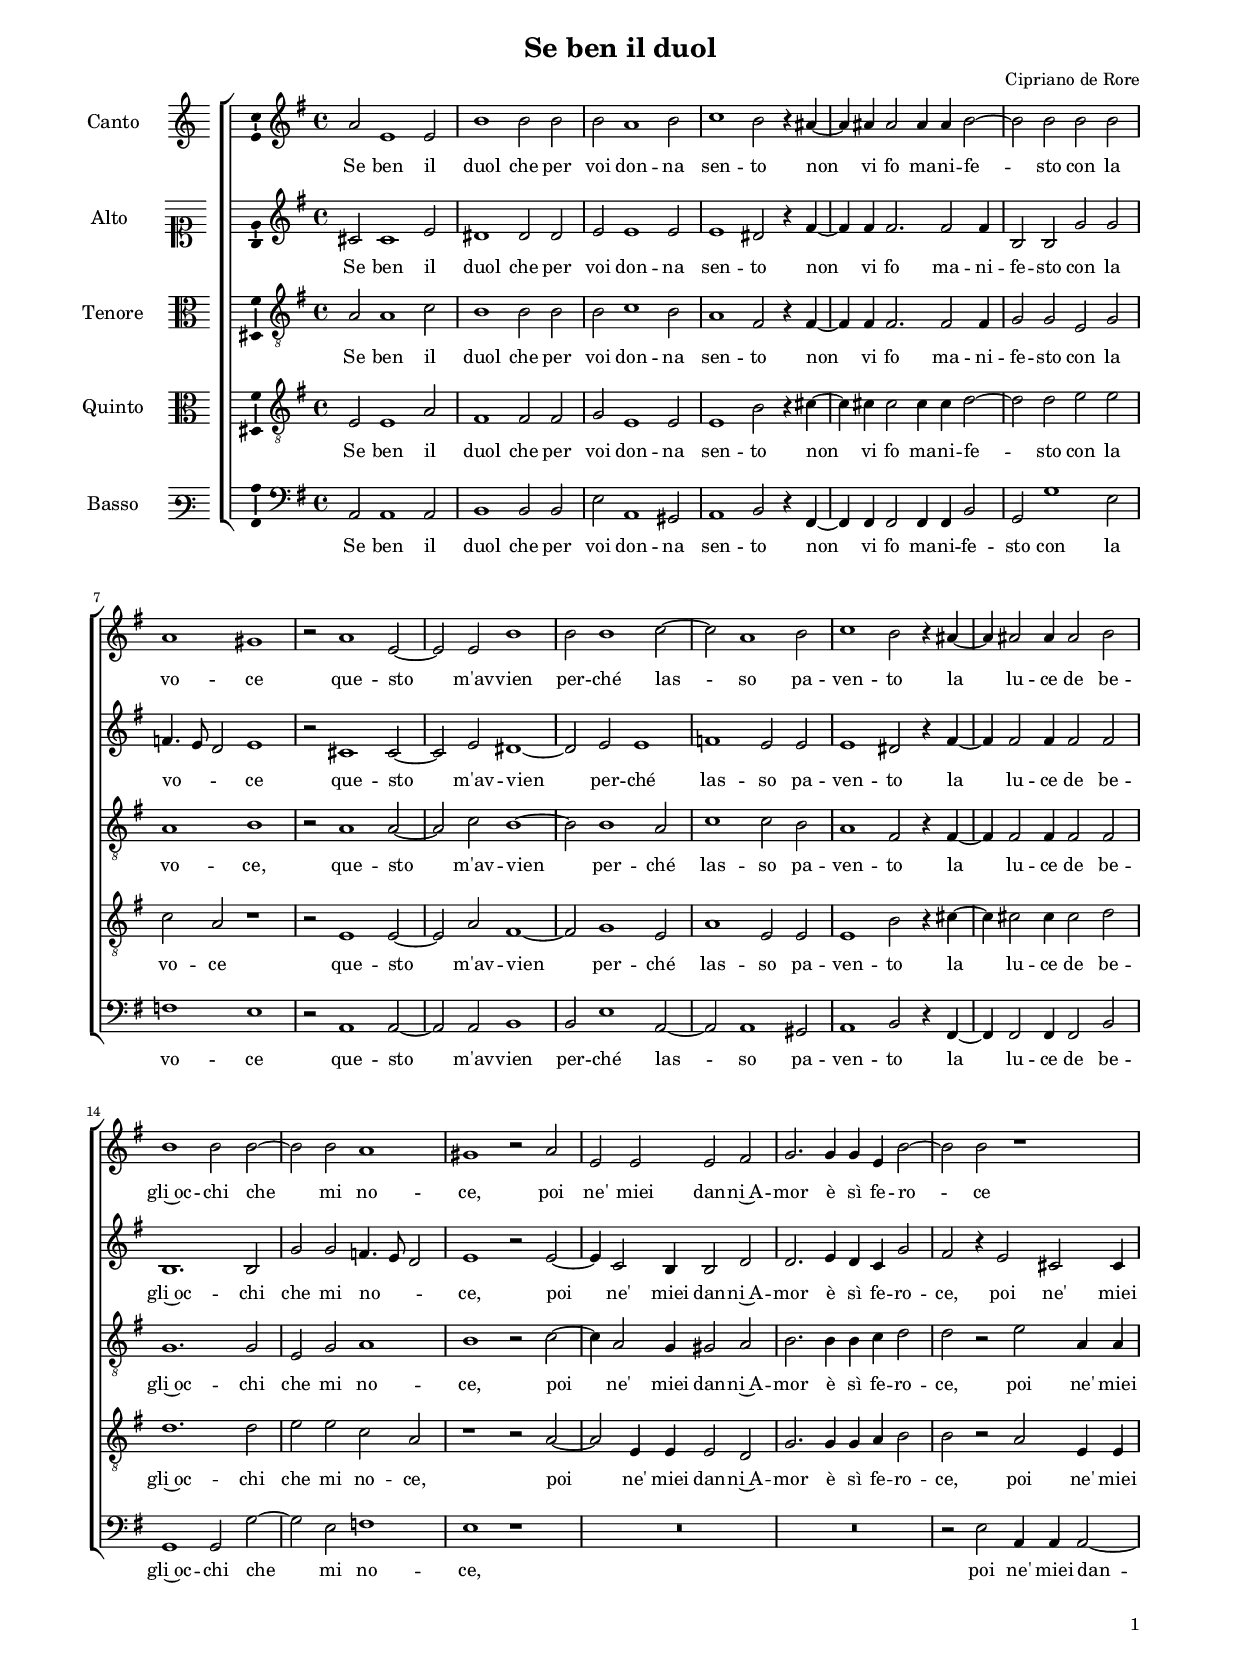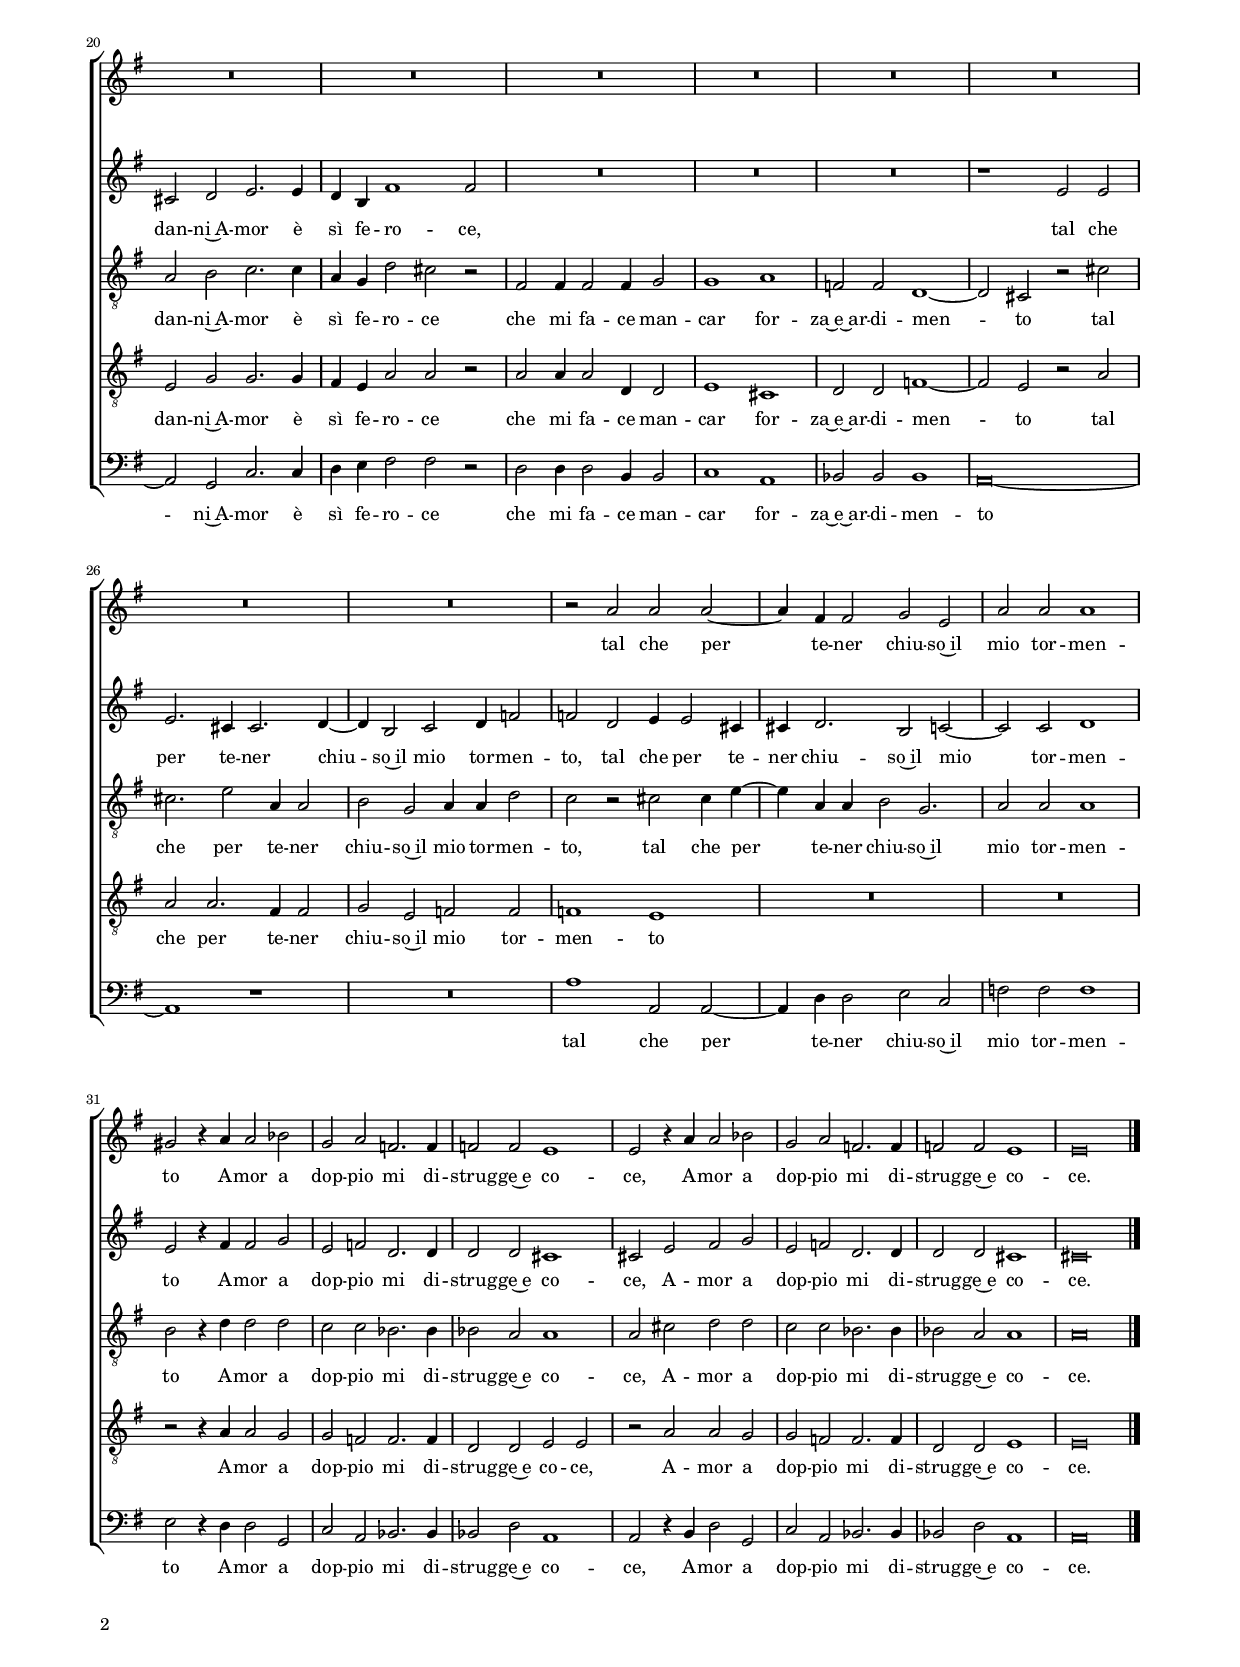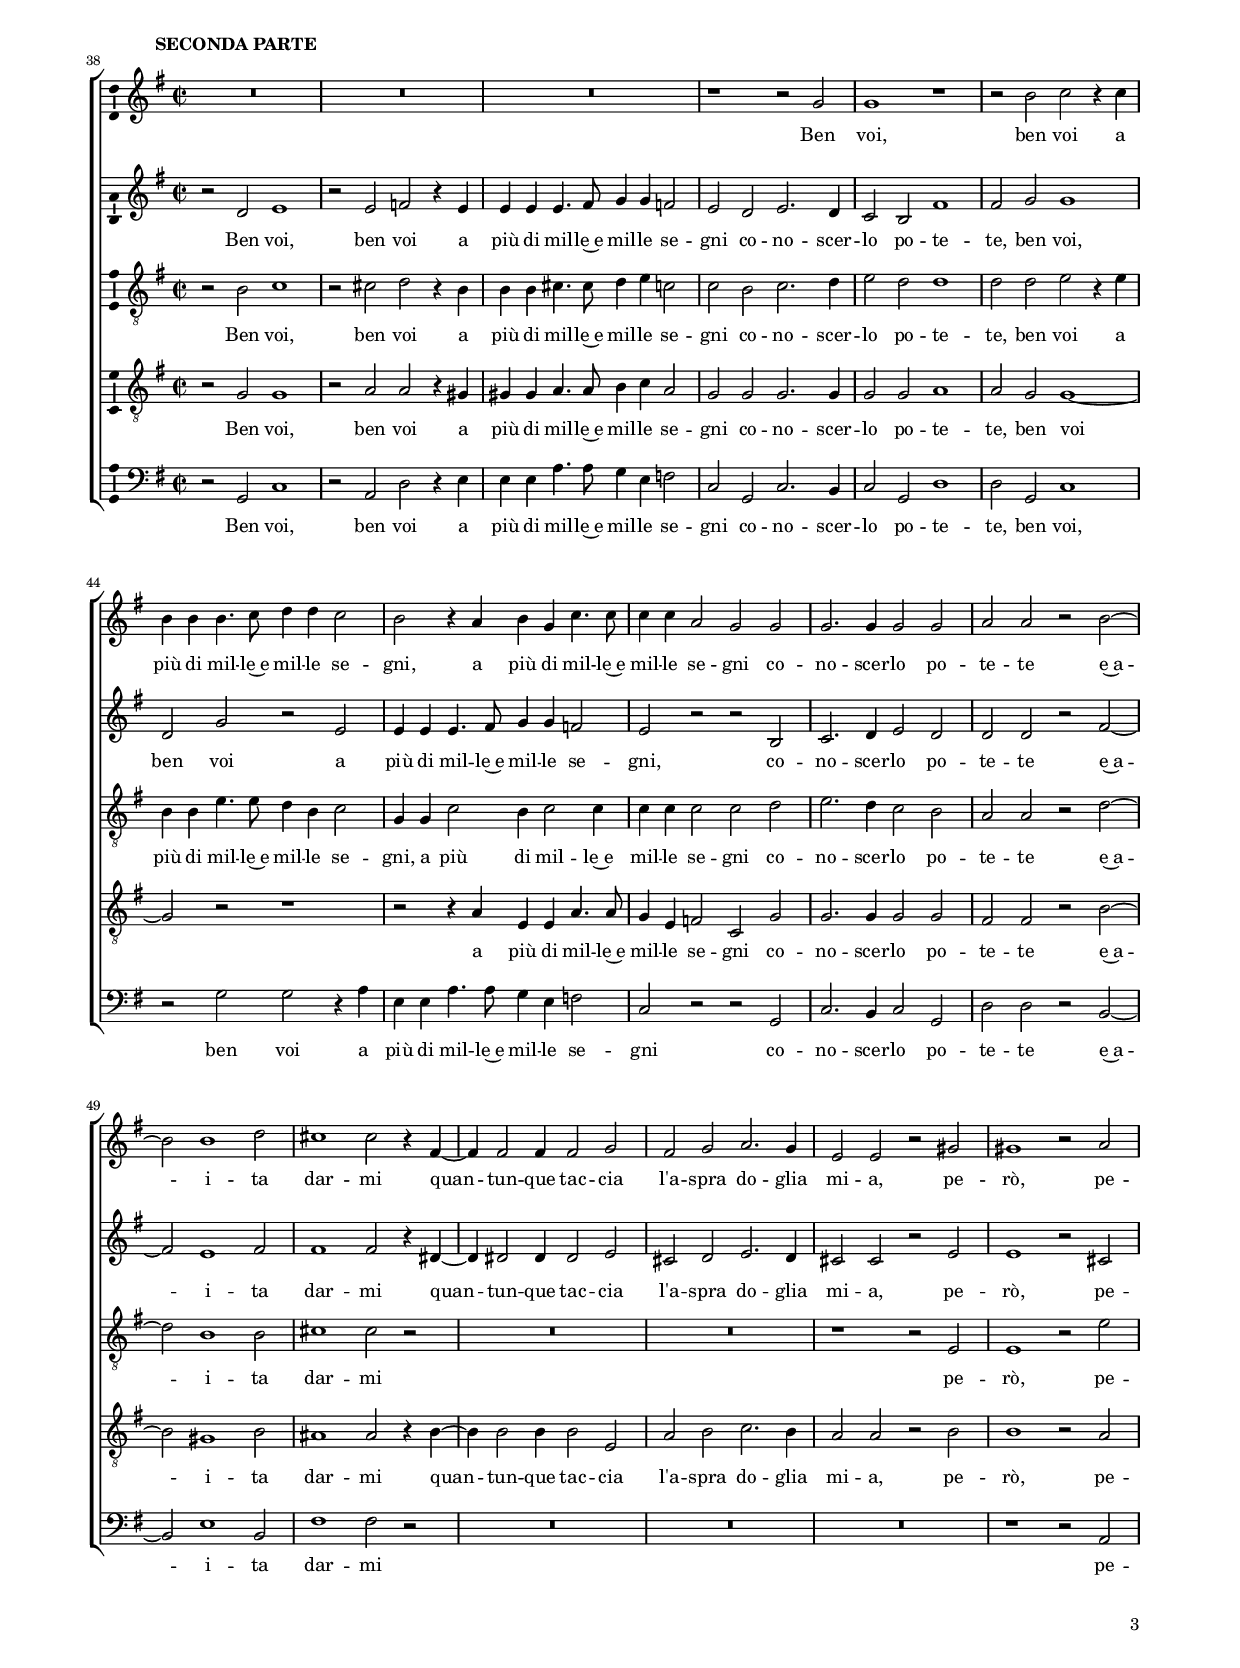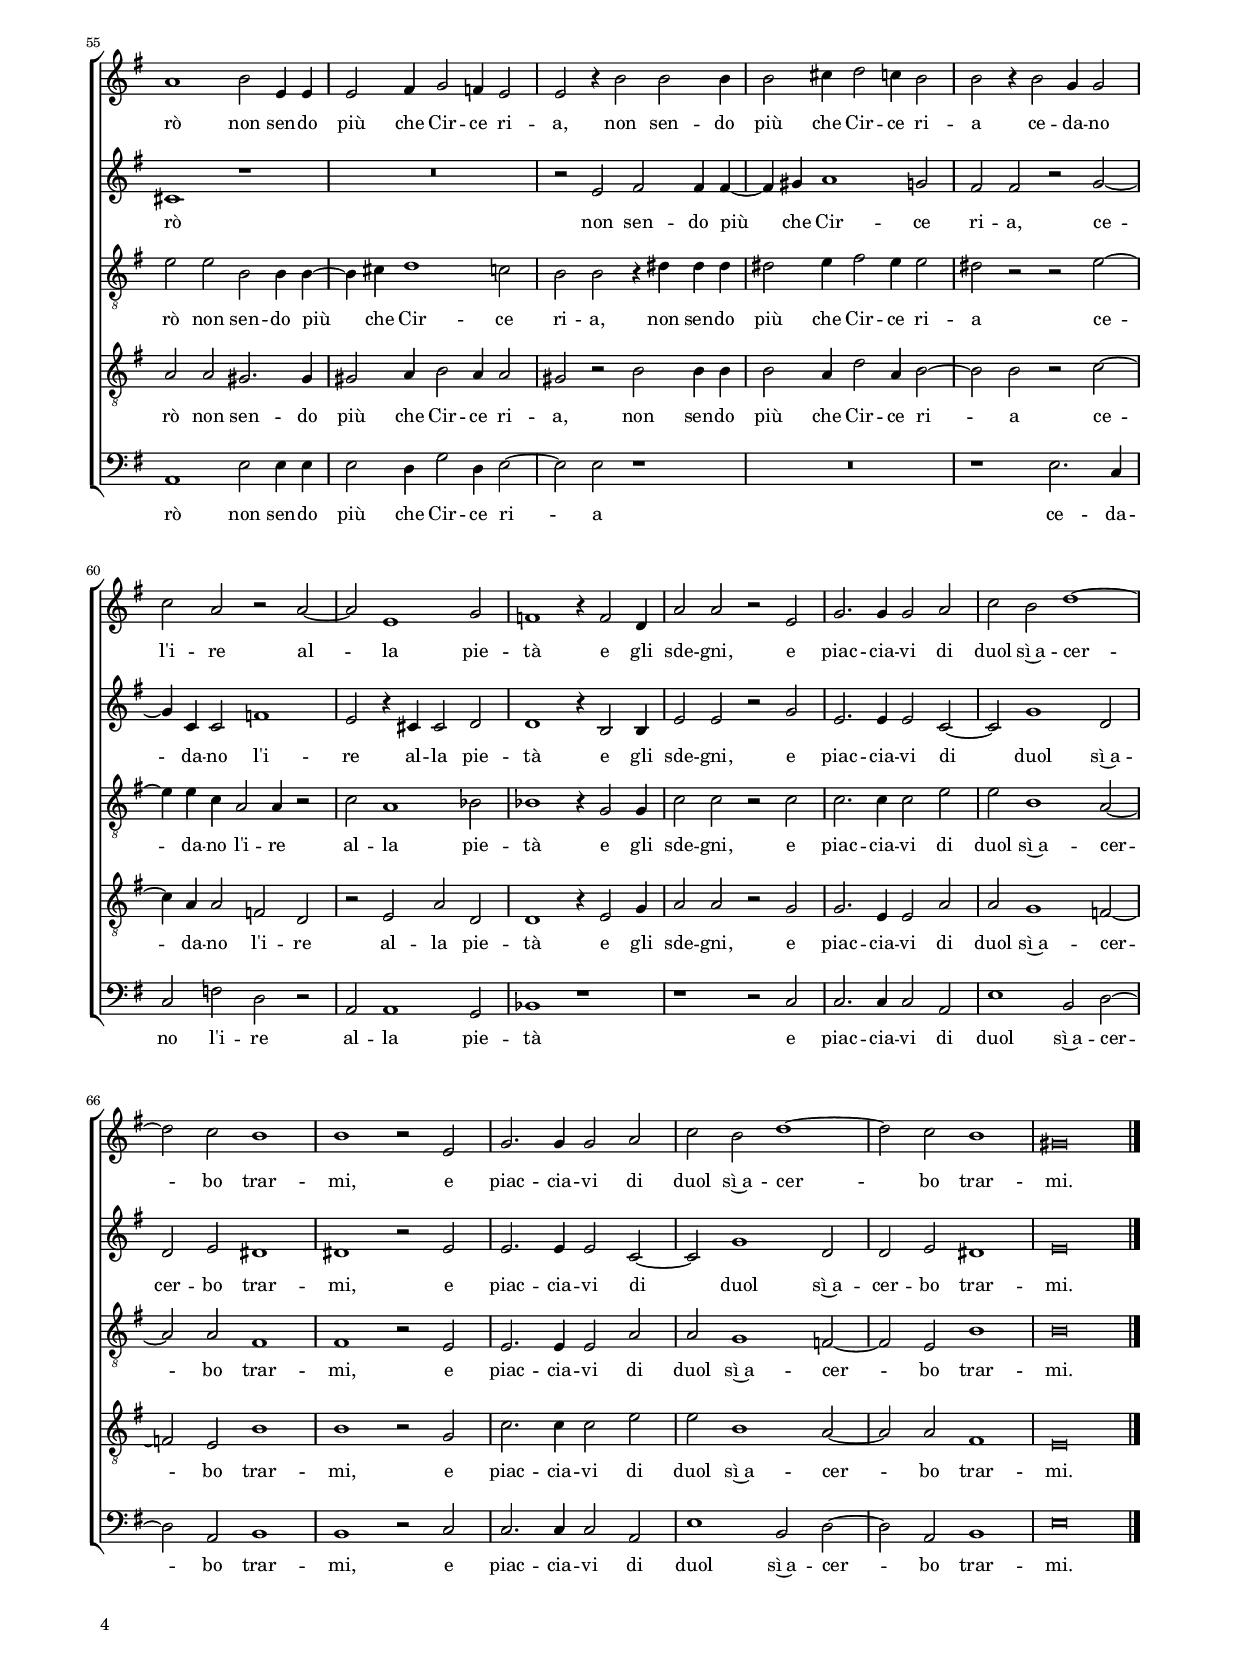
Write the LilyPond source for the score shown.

\header
{
  title="Se ben il duol"
  composer="Cipriano de Rore"
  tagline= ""
}

\version "2.24.2"
\language deutsch
#(set-global-staff-size 15)
% #(set-default-paper-size "letter")
#(ly:set-option 'point-and-click #f)

	
	ficta = { \once \set suggestAccidentals = ##t }
	
	forget = #(define-music-function (music) (ly:music?) #{
		\accidentalStyle forget
		$music
		\accidentalStyle default
		#})
	

\paper
	{
	top-margin = 1.6 \cm
	bottom-margin = 1 \cm
	left-margin = 1.7 \cm
	right-margin = 1.7 \cm
	ragged-bottom = ##f
	ragged-last-bottom = ##f
	print-page-number = ##f
	score-system-spacing = #'((basic-distance . 16) (minimum-distance . 14) (padding . 5) (strechability . 150))
	system-system-spacing = #'((basic-distance . 16) (minimum-distance . 14) (padding . 5) (strechability . 150))
	oddFooterMarkup=\markup   \fill-line { "" \fromproperty #'page:page-number-string }
	evenFooterMarkup=\markup  \fill-line { \fromproperty #'page:page-number-string "" }
	last-bottom-spacing = #'((basic-distance . 12) (minimum-distance . 7) (padding . 4))
	systems-per-page = 3
	page-count = 4
%	min-systems-per-page = 3
	}

global = {
	\key c \major
	\time 4/4 \set Score.measureLength = #(ly:make-moment 2/1)
	\skip 1*74 \bar "|."
	}
	

incipitcantus = \markup { \score {
	{
	\set Staff.instrumentName = \markup { \fontsize #1 "Canto" }
	\key c \major
	\clef violin
	s4 \bar ""
	}
	\layout  {
	raggedright = ##t
	indent = 1.8 \cm
	line-width = 2.5 \cm
	\context { \Staff \remove Time_signature_engraver }
	\override Staff.Clef.Y-extent = #'(0 . 0)
	}} \hspace #1 }
	  
	  
incipitaltus = \markup { \score {
	{
	\set Staff.instrumentName = \markup { \fontsize #1 "Alto" }
	\key c \major
	\clef soprano
	s4 \bar ""
	}
	\layout  {
	raggedright = ##t
	indent = 1.8 \cm
	line-width = 2.5 \cm
	\context { \Staff \remove Time_signature_engraver }
	\override Staff.Clef.Y-extent = #'(0 . 0)
	}} \hspace #1 }


incipittenor = \markup { \score {
	{
	\set Staff.instrumentName = \markup { \fontsize #1 "Tenore" }
	\key c \major
	\clef alto
	s4 \bar ""
	}
	\layout  {
	raggedright = ##t
	indent = 1.8 \cm
	line-width = 2.5 \cm
	\context { \Staff \remove Time_signature_engraver }
	\override Staff.Clef.Y-extent = #'(0 . 0)
	}} \hspace #1 }
	  
	  
incipitquintus = \markup { \score {
	{
	\set Staff.instrumentName = \markup { \fontsize #1 "Quinto" }
	\key c \major
	\clef alto
	s4 \bar ""
	}
	\layout  {
	raggedright = ##t
	indent = 1.8 \cm
	line-width = 2.5 \cm
	\context { \Staff \remove Time_signature_engraver }
	\override Staff.Clef.Y-extent = #'(0 . 0)
	}} \hspace #1 }
	  
	  
incipitbassus = \markup { \score {
	{
	\set Staff.instrumentName = \markup { \fontsize #1 "Basso" }
	\key c \major
	\clef varbaritone
	s4 \bar ""
	}
	\layout  {
	raggedright = ##t
	indent = 1.8 \cm
	line-width = 2.5 \cm
	\context { \Staff \remove Time_signature_engraver }
	\override Staff.Clef.Y-extent = #'(0 . 0)
	}} \hspace #1 }


cantus =  \relative c''
	{
	d2 a1 a2
	e'1 e2 e
	e2 d1 e2
	f1 e2 r4 dis~
%5
	dis4 dis dis2 dis4 dis e2~ |
	e2 e e e
	d1 cis
	r2 d1 a2~
	a2 a e'1
%10
	e2 e1 f2~ |
	f2 d1 e2
	f1 e2 r4 dis~
	dis4 dis2 dis4 dis2 e \break
	e1 e2 e~
%15
	e2 e d1 |
	cis1 r2 d
	a2 a a h
	c2. c4 c a e'2~
	e2 e r1 \break
%20
	R\breve |
	R\breve
	R\breve
	R\breve
	R\breve
%25
	R\breve | \break
	R\breve
	R\breve
	r2 d d d~
	d4 h h2 c a
%30
	d2 d d1 | \break
	cis2 r4 d d2 es
	c2 d b2. b4
	b2 b a1
	a2 r4 d d2 es
%35
	c2 d b2. b4 |
	b2 b a1
	a\breve |
	}


altus =  \relative c'
	{
	fis2 fis1 a2
	gis1 gis2 gis
	a2 a1 a2
	a1 gis2 r4 h~
%5
	h4 h h2. h2 h4 |
	e,2 e c' c
	b4. a8 g2 a1
	r2 fis1 fis2~
	fis2 a gis1~
%10
	gis2 a a1 |
	b1 a2 a
	a1 gis2 r4 h~
	h4 h2 h4 h2 h
	e,1. e2
%15
	c'2 c b4. a8 g2 |
	a1 r2 a~
	a4 f2 e4 e2 g
	g2. a4 g f c'2
	h2 r4 a2 fis fis4
%20
	fis2 g a2. a4 |
	g4 e h'1 h2
	R\breve
	R\breve
	R\breve
%25
	r1 a2 a |
	a2. fis4 fis2. g4~
	g4 e2 f g4 b2
	b2 g a4 a2 fis4
	fis4 g2. e2 f~
%30
	f2 f g1 |
	a2 r4 h h2 c
	a2 b g2. g4
	g2 g fis1
	fis2 a h c
%35
	a2 b g2. g4 |
	g2 g fis1
	fis\breve |
	}


tenor =  \relative c'
	{
	d2 d1 f2
	e1 e2 e
	e2 f1 e2
	d1 h2 r4 h~
%5
	h4 h h2. h2 h4 |
	c2 c a c
	d1 e
	r2 d1 d2~
	d2 f e1~
%10
	e2 e1 d2 |
	f1 f2 e
	d1 h2 r4 h~
	h4 h2 h4 h2 h
	c1. c2
%15
	a2 c d1 |
	e1 r2 f~
	f4 d2 c4 cis2 d
	e2. e4 e f g2
	g2 r a d,4 d
%20
	d2 e f2. f4 |
	d4 c g'2 fis r
	h,2 h4 h2 h4 c2
	c1 d
	b2 b g1~
%25
	g2 fis r fis' |
	fis2. a2 d,4 d2
	e2 c d4 d g2
	f2 r fis fis4 a~
	a4 d, d e2 c2.
%30
	d2 d d1 |
	e2 r4 g g2 g
	f2 f es2. es4
	es2 d d1
	d2 fis g g
%35
	f2 f es2. es4 |
	es2 d d1
	d\breve |
	}


quintus  =  \relative c'
	{
	a2 a1 d2
	h1 h2 h
	c2 a1 a2
	a1 e'2 r4 fis~
%5
	fis4 fis fis2 fis4 fis g2~ |
	g2 g a a
	f2 d r1
	r2 a1 a2~
	a2 d h1~
%10
	h2 c1 a2 |
	d1 a2 a
	a1 e'2 r4 fis~
	fis4 fis2 fis4 fis2 g
	g1. g2
%15
	a2 a f d |
	r1 r2 d~
	d2 a4 a a2 g
	c2. c4 c4 d e2
	e2 r d a4 a
%20
	a2 c c2. c4 |
	h4 a d2 d r
	d2 d4 d2 g,4 g2
	a1 fis
	g2 g b1~
%25
	b2 a r d |
	d2 d2. h4 h2
	c2 a b b
	b1 a
	R\breve
%30
	R\breve |
	r2 r4 d d2 c
	c2 b b2. b4
	g2 g a a
	r2 d d c
%35
	c2 b b2. b4 |
	g2 g a1
	a\breve |
	}


bassus  =  \relative c
	{
	d2 d1 d2
	e1 e2 e
	a2 d,1 cis2
	d1 e2 r4 h~
%5
	h4 h h2 h4 h e2 |
	c2 c'1 a2
	b1 a
	r2 d,1 d2~
	d2 d e1
%10
	e2 a1 d,2~ |
	d2 d1 cis2
	d1 e2 r4 h~
	h4 h2 h4 h2 e
	c1 c2 c'~
%15
	c2 a b1 |
	a1 r
	R\breve
	R\breve
	r2 a d,4 d d2~
%20
	d2 c f2. f4 |
	g4 a h2 h r
	g2 g4 g2 e4 e2
	f1 d
	es2 es es1
%25
	d\breve~ |
	d1 r
	R\breve
	d'1 d,2 d~
	d4 g g2 a f
%30
	b2 b b1 |
	a2 r4 g g2 c,
	f2 d es2. es4
	es2 g d1
	d2 r4 e g2 c,
%35
	f2 d es2. es4 |
	es2 g d1
	d\breve |
	}


lyricscantus = \lyricmode {
	Se ben il duol che per voi don -- na sen -- to
	non vi fo ma -- ni -- fe -- sto con la vo -- ce
	que -- sto m'av -- vien per -- ché las -- so pa -- ven -- to
	la lu -- ce de be -- gli~oc -- chi che mi no -- ce,
	poi ne' miei dan -- ni~A -- mor è sì fe -- ro -- ce
	tal che per te -- ner chiu -- so~il mio tor -- men -- to
	A -- mor a dop -- pio mi di -- strug -- ge~e co -- ce,
	A -- mor a dop -- pio mi di -- strug -- ge~e co -- ce.
	}


lyricsaltus = \lyricmode {
	Se ben il duol che per voi don -- na sen -- to
	non vi fo ma -- ni -- fe -- sto con la vo -- _ _ ce
	que -- sto m'av -- vien per -- ché las -- so pa -- ven -- to
	la lu -- ce de be -- gli~oc -- chi che mi no -- _ _ ce,
	poi ne' miei dan -- ni~A -- mor è sì fe -- ro -- ce,
	poi ne' miei dan -- ni~A -- mor è sì fe -- ro -- ce,
	tal che per te -- ner chiu -- so~il mio tor -- men -- to,
	tal che per te -- ner chiu -- so~il mio tor -- men -- to
	A -- mor a dop -- pio mi di -- strug -- ge~e co -- ce,
	A -- mor a dop -- pio mi di -- strug -- ge~e co -- ce.
	}


lyricstenor = \lyricmode {
	Se ben il duol che per voi don -- na sen -- to
	non vi fo ma -- ni -- fe -- sto con la vo -- ce,
	que -- sto m'av -- vien per -- ché las -- so pa -- ven -- to
	la lu -- ce de be -- gli~oc -- chi che mi no -- ce,
	poi ne' miei dan -- ni~A -- mor è sì fe -- ro -- ce,
	poi ne' miei dan -- ni~A -- mor è sì fe -- ro -- ce
	che mi fa -- ce man -- car for -- za~e~ar -- di -- men -- to
	tal che per te -- ner chiu -- so~il mio tor -- men -- to,
	tal che per te -- ner chiu -- so~il mio tor -- men -- to
	A -- mor a dop -- pio mi di -- strug -- ge~e co -- ce,
	A -- mor a dop -- pio mi di -- strug -- ge~e co -- ce.
	}


lyricsquintus = \lyricmode {
	Se ben il duol che per voi don -- na sen -- to
	non vi fo ma -- ni -- fe -- sto con la vo -- ce
	que -- sto m'av -- vien per -- ché las -- so pa -- ven -- to
	la lu -- ce de be -- gli~oc -- chi che mi no -- ce,
	poi ne' miei dan -- ni~A -- mor è sì fe -- ro -- ce,
	poi ne' miei dan -- ni~A -- mor è sì fe -- ro -- ce
	che mi fa -- ce man -- car for -- za~e~ar -- di -- men -- to
	tal che per te -- ner chiu -- so~il mio tor -- men -- to
	A -- mor a dop -- pio mi di -- strug -- ge~e co -- ce,
	A -- mor a dop -- pio mi di -- strug -- ge~e co -- ce.
	}


lyricsbassus = \lyricmode {
	Se ben il duol che per voi don -- na sen -- to
	non vi fo ma -- ni -- fe -- sto con la vo -- ce
	que -- sto m'av -- vien per -- ché las -- so pa -- ven -- to
	la lu -- ce de be -- gli~oc -- chi che mi no -- ce,
	poi ne' miei dan -- ni~A -- mor è sì fe -- ro -- ce
	che mi fa -- ce man -- car for -- za~e~ar -- di -- men -- to
	tal che per te -- ner chiu -- so~il mio tor -- men -- to
	A -- mor a dop -- pio mi di -- strug -- ge~e co -- ce,
	A -- mor a dop -- pio mi di -- strug -- ge~e co -- ce.
	}


\score
{  
	\transpose c g, {
	\new ChoirStaff \with { \override StaffGrouper.staff-staff-spacing.basic-distance = #12 }
	<<

	\new Staff << \global
	\new Voice="v1" {
		\set Staff.instrumentName=\incipitcantus
		\set Staff.midiInstrument = "reed organ"
		\clef violin
		\cantus }
	\new Lyrics \lyricsto "v1" {\lyricscantus }
	>>


	\new Staff << \global
	\new Voice="v2" {
		\set Staff.instrumentName=\incipitaltus
		\set Staff.midiInstrument = "reed organ"
		\clef violin % "G_8"
		\altus}
	\new Lyrics \lyricsto "v2" {\lyricsaltus }
	>>


	\new Staff << \global
	\new Voice="v3" {
		\set Staff.instrumentName=\incipittenor
		\set Staff.midiInstrument = "reed organ"
		\clef "G_8"
		\tenor }
	\new Lyrics \lyricsto "v3" {\lyricstenor }
	>>


	\new Staff << \global
	\new Voice="v5" {
		\set Staff.instrumentName=\incipitquintus
		\set Staff.midiInstrument = "reed organ"
		\clef "G_8"
		\quintus}
	\new Lyrics \lyricsto "v5" {\lyricsquintus }
	>>


	\new Staff << \global
	\new Voice="v4" {
		\set Staff.instrumentName=\incipitbassus
		\set Staff.midiInstrument = "reed organ"
		\clef bass
		\bassus }
	\new Lyrics \lyricsto "v4" {\lyricsbassus}
	>>

	>>
	} % transpose

	\layout
	{
	indent = 2.2 \cm
	\context { \Lyrics \override VerticalAxisGroup.nonstaff-relatedstaff-spacing.padding = #1.4 }
	\context { \Staff \consists Ambitus_engraver }
%	\context { \Lyrics \override LyricText.font-size = #1 }
	\context { \Staff \consists Ambitus_engraver }
	\context { \Score \override BarNumber.padding = #2 }
	\context { \Voice \override NoteHead.style = #'baroque }
	}


\midi
	{
	\tempo 2 = 90
	}

}

%%%%%%%%%%%%%%%%%%%%  SECUNDA PARS %%%%%%%%%%%%%%%%%%%%


global = {
	\key c \major
	\time 2/2 \set Score.measureLength = #(ly:make-moment 2/1)
	\set Score.barNumberVisibility = #all-bar-numbers-visible \bar ""
	\set Score.currentBarNumber = #38
	\skip 1*68 \bar "|."
	}


cantus =  \relative c''
	{
	R\breve
	R\breve
	R\breve
	r1 r2 c
%5
	c1 r |
	r2 e f r4 f \break
	e4 e e4. f8 g4 g f2
	e2 r4 d e c f4. f8
	f4 f d2 c c
%10
	c2. c4 c2 c |
	d2 d r e~ \break
	e2 e1 g2
	fis1 fis2 r4 h,~
	h4 h2 h4 h2 c
%15
	h2 c d2. c4 |
	a2 a r cis
	cis1 r2 d \break
	d1 e2 a,4 a
	a2 h4 c2 b4 a2
%20
	a2 r4 e'2 e e4 |
	e2 fis4 g2 f4 e2
	e2 r4 e2 c4 c2 \break
	f2 d r d~
	d2 a1 c2
%25
	b1 r4 b2 g4 |
	d'2 d r a
	c2. c4 c2 d
	f2 e g1~ \break
	g2 f e1
%30
	e1 r2 a, |
	c2. c4 c2 d
	f2 e g1~
	g2 f e1
	cis\breve |
	}


altus =  \relative c'
		{
	r2 g' a1
	r2 a b r4 a
	a4 a a4. h8 c4 c b2
	a2 g a2. g4
%5
	f2 e h'1 |
	h2 c c1
	g2 c r a
	a4 a a4. h8 c4 c b2
	a2 r r e
%10
	f2. g4 a2 g |
	g2 g r h~
	h2 a1 h2
	h1 h2 r4 gis~
	gis4 gis2 gis4 gis2 a
%15
	fis2 g a2. g4 |
	fis2 fis r a
	a1 r2 fis
	fis1 r
	R\breve
%20
	r2 a h h4 h~ |
	h4 cis d1 c2
	h2 h r c~
	c4 f, f2 b1
	a2 r4 fis fis2 g
%25
	g1 r4 e2 e4 |
	a2 a r c
	a2. a4 a2 f~
	f2 c'1 g2
	g2 a gis1
%30
	gis1 r2 a |
	a2. a4 a2 f~
	f2 c'1 g2
	g2 a gis1
	a\breve |
	}


tenor =  \relative c'
	{
	r2 e f1
	r2 fis g r4 e
	e4 e fis4. fis8 g4 a f2
	f2 e f2. g4
%5
	a2 g g1 |
	g2 g a r4 a
	e4 e a4. a8 g4 e f2
	c4 c f2 e4 f2 f4
	f4 f f2 f g
%10
	a2. g4 f2 e |
	d2 d r g~
	g2 e1 e2
	fis1 fis2 r
	R\breve
%15
	R\breve |
	r1 r2 a,
	a1 r2 a'
	a2 a e e4 e~
	e4 fis g1 f2
%20
	e2 e r4 gis gis gis |
	gis2 a4 h2 a4 a2
	gis2 r r a~
	a4 a f d2 d4 r2
	f2 d1 es2
%25
	es1 r4 c2 c4 |
	f2 f r f
	f2. f4 f2 a
	a2 e1 d2~
	d2 d h1
%30
	h1 r2 a |
	a2. a4 a2 d
	d2 c1 b2~
	b2 a e'1
	e\breve |
	}


quintus  =  \relative c'
	{
	r2 c c1
	r2 d d r4 cis
	cis4 cis d4. d8 e4 f d2
	c2 c c2. c4
%5
	c2 c d1 |
	d2 c c1~
	c2 r r1
	r2 r4 d a a d4. d8
	c4 a b2 f c'
%10
	c2. c4 c2 c |
	h2 h r e~
	e2 cis1 e2
	dis1 dis2 r4 e~
	e4 e2 e4 e2 a,
%15
	d2 e f2. e4 |
	d2 d r e
	e1 r2 d
	d2 d cis2. cis4
	cis2 d4 e2 d4 d2
%20
	cis2 r e e4 e |
	e2 d4 g2 d4 e2~
	e2 e r f~
	f4 d d2 b g
	r2 a d g,
%25
	g1 r4 a2 c4 |
	d2 d r c
	c2. a4 a2 d
	d2 c1 b2~
	b2 a e'1
%30
	e1 r2 c |
	f2. f4 f2 a
	a2 e1 d2~
	d2 d h1
	a\breve |
	}


bassus  =  \relative c
	{
	r2 c f1
	r2 d g r4 a
	a4 a d4. d8 c4 a b2
	f2 c f2. e4
%5
	f2 c g'1 |
	g2 c, f1
	r2 c' c r4 d
	a4 a d4. d8 c4 a b2
	f2 r r c
%10
	f2. e4 f2 c |
	g'2 g r e~
	e2 a1 e2
	h'1 h2 r
	R\breve
%15
	R\breve |
	R\breve
	r1 r2 d,
	d1 a'2 a4 a
	a2 g4 c2 g4 a2~
%20
	a2 a r1 |
	R\breve
	r1 a2. f4
	f2 b g r
	d2 d1 c2
%25
	es1 r |
	r1 r2 f
	f2. f4 f2 d
	a'1 e2 g~
	g2 d e1
%30
	e1 r2 f |
	f2. f4 f2 d
	a'1 e2 g~
	g2 d e1
	a\breve |
	}


lyricscantus = \lyricmode {
	Ben voi, 
	ben voi a più di mil -- le~e mil -- le se -- gni,
	a più di mil -- le~e mil -- le se -- gni
	co -- no -- scer -- lo po -- te -- te e~a -- i -- ta dar -- mi
	quan -- tun -- que tac -- cia l'a -- spra do -- glia mi -- a,
	pe -- rò,
	pe -- rò non sen -- do più che Cir -- ce ri -- a,
	non sen -- do più che Cir -- ce ri -- a
	ce -- da -- no l'i -- re al -- la pie -- tà e gli sde -- gni,
	e piac -- cia -- vi di duol sì~a -- cer -- bo trar -- mi,
	e piac -- cia -- vi di duol sì~a -- cer -- bo trar -- mi.
	}


lyricsaltus = \lyricmode {
	Ben voi, 
	ben voi a più di mil -- le~e mil -- le se -- gni
	co -- no -- scer -- lo po -- te -- te,
	ben voi, 
	ben voi a più di mil -- le~e mil -- le se -- gni,
	co -- no -- scer -- lo po -- te -- te
	e~a -- i -- ta dar -- mi
	quan -- tun -- que tac -- cia l'a -- spra do -- glia mi -- a,
	pe -- rò,
	pe -- rò non sen -- do più che Cir -- ce ri -- a,
	ce -- da -- no l'i -- re al -- la pie -- tà e gli sde -- gni,
	e piac -- cia -- vi di duol sì~a -- cer -- bo trar -- mi,
	e piac -- cia -- vi di duol sì~a -- cer -- bo trar -- mi.
	}


lyricstenor = \lyricmode {
	Ben voi, 
	ben voi a più di mil -- le~e mil -- le se -- gni
	co -- no -- scer -- lo po -- te -- te,
	ben voi a più di mil -- le~e mil -- le se -- gni,
	a più di mil -- le~e mil -- le se -- gni
	co -- no -- scer -- lo po -- te -- te
	e~a -- i -- ta dar -- mi
	pe -- rò,
	pe -- rò non sen -- do più che Cir -- ce ri -- a,
	non sen -- do più che Cir -- ce ri -- a
	ce -- da -- no l'i -- re al -- la pie -- tà e gli sde -- gni,
	e piac -- cia -- vi di duol sì~a -- cer -- bo trar -- mi,
	e piac -- cia -- vi di duol sì~a -- cer -- bo trar -- mi.
	}


lyricsquintus = \lyricmode {
	Ben voi, 
	ben voi a più di mil -- le~e mil -- le se -- gni
	co -- no -- scer -- lo po -- te -- te,
	ben voi a più di mil -- le~e mil -- le se -- gni
	co -- no -- scer -- lo po -- te -- te
	e~a -- i -- ta dar -- mi
	quan -- tun -- que tac -- cia l'a -- spra do -- glia mi -- a,
	pe -- rò,
	pe -- rò non sen -- do più che Cir -- ce ri -- a,
	non sen -- do più che Cir -- ce ri -- a
	ce -- da -- no l'i -- re al -- la pie -- tà e gli sde -- gni,
	e piac -- cia -- vi di duol sì~a -- cer -- bo trar -- mi,
	e piac -- cia -- vi di duol sì~a -- cer -- bo trar -- mi.
	}


lyricsbassus = \lyricmode {
	Ben voi, 
	ben voi a più di mil -- le~e mil -- le se -- gni
	co -- no -- scer -- lo po -- te -- te,
	ben voi,
	ben voi a più di mil -- le~e mil -- le se -- gni
	co -- no -- scer -- lo po -- te -- te
	e~a -- i -- ta dar -- mi
	pe -- rò non sen -- do più che Cir -- ce ri -- a
	ce -- da -- no l'i -- re al -- la pie -- tà
	e piac -- cia -- vi di duol sì~a -- cer -- bo trar -- mi,
	e piac -- cia -- vi di duol sì~a -- cer -- bo trar -- mi.
	}


\score
	{  
	\transpose c g, {
	\new ChoirStaff \with { \override StaffGrouper.staff-staff-spacing.basic-distance = #12 }
	<<

	\new Staff <<\global
	\new Voice="v1" {
	  %\set Staff.instrumentName=Cantus
		\set Staff.midiInstrument = "reed organ"
		\clef violin
		\cantus }
	\new Lyrics \lyricsto "v1" {\lyricscantus }
	>>


	\new Staff << \global
	\new Voice="v2" {
	  %\set Staff.instrumentName=Altus
		\set Staff.midiInstrument = "reed organ"
		\clef violin % "G_8"
		\altus}
	\new Lyrics \lyricsto "v2" {\lyricsaltus }
	>>


	\new Staff <<\global
	\new Voice="v3" {
	  %\set Staff.instrumentName=Tenor
		\set Staff.midiInstrument = "reed organ"
		\clef "G_8"
		\tenor }
	\new Lyrics \lyricsto "v3" {\lyricstenor }
	>>


	\new Staff << \global
	\new Voice="v5" {
	  %\set Staff.instrumentName=Quintus
		\set Staff.midiInstrument = "reed organ"
		\clef "G_8"
		\quintus}
	\new Lyrics \lyricsto "v5" {\lyricsquintus }
	>>


	\new Staff <<\global
	\new Voice="v4" {
	  %\set Staff.instrumentName=Bassus
		\set Staff.midiInstrument = "reed organ"
		\clef bass
		\bassus }
	\new Lyrics \lyricsto "v4" {\lyricsbassus}
	>>
	
	>>
	} % transpose

	\layout
	{
	indent = 0 \cm
	\context { \Lyrics \override VerticalAxisGroup.nonstaff-relatedstaff-spacing.padding = #1.4 }
	\context { \Staff \consists Ambitus_engraver }
%	\context { \Lyrics \override LyricText.font-size = #1 }
	\context { \Staff \consists Ambitus_engraver }
	\context { \Score \override BarNumber.padding = #2 }
	\context { \Voice \override NoteHead.style = #'baroque }
	}

	\header { piece = \markup { \raise #2 \hspace #7 \bold "SECONDA PARTE"} }

\midi
	{
	\tempo 2 = 90
	}
	
}

% EOF
